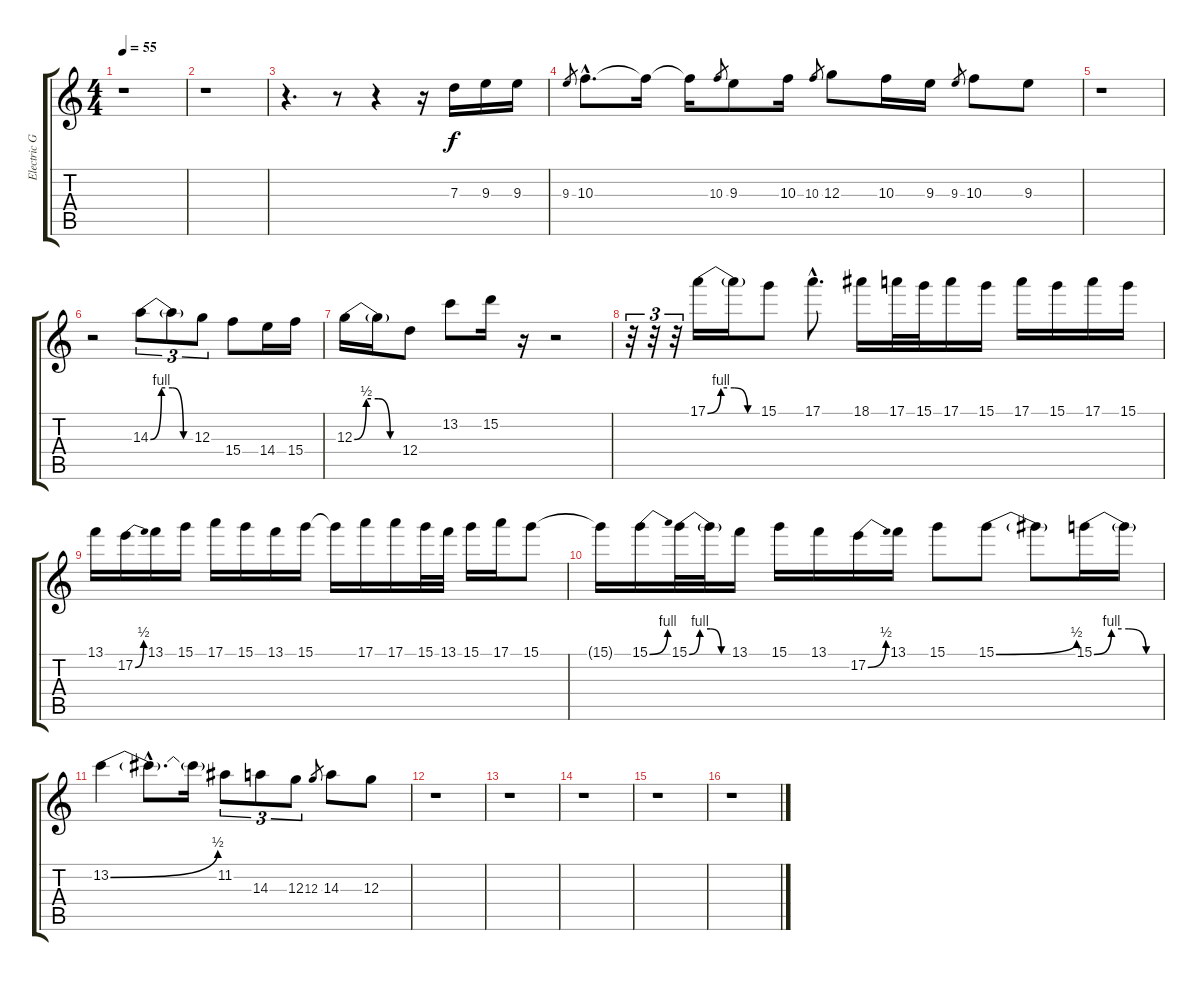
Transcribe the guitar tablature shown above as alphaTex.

\track ("Electric Guitar" "Electric G") {instrument distortionguitar}
\staff {score tabs}
\tuning (E4 B3 G3 D3 A2 E2) {hide}
\ts (4 4)
\tempo 55
\clef g2
\ks c
r.1{dy f} |
r.1 |
r.4{d} r.8 r.4 r.16 7.3.16 9.3.16 9.3.16 |
9.3.8{gr} 10.3{hac}.8{d} 10.3{t}.16 10.3{t}.16 10.3.8{gr} 9.3.8 10.3.16 10.3.8{gr} 12.3.8 10.3.16 9.3.16 9.3.8{gr} 10.3.8 9.3.8 |
r.1 |
r.2 14.3{be (custom 0 0 15 4 30 4 45 0 60 0)}.8{tu (3 2)} 14.3{t}.8{tu (3 2)} 12.3.8{tu (3 2)} 15.4.8 14.4.16 15.4.16 |
12.3{be (custom 0 0 15 2 30 2 45 0 60 0)}.16 12.3{t}.16 12.4.8 13.2.8 15.2.16 r.16 r.2 |
r.32{tu (3 2)} r.32{tu (3 2)} r.32{tu (3 2)} 17.1{be (custom 0 0 15 4 30 4 45 0 60 0)}.16 17.1{t}.16 15.1.8 17.1{hac}.8{d} 18.1.16 17.1.32 15.1.32 17.1.16 15.1.16 17.1.16 15.1.16 17.1.16 15.1.16 |
13.1.16 17.2{be (bend 0 0 60 2)}.16 13.1.16 15.1.16 17.1.16 15.1.16 13.1.16 15.1.16 15.1{t}.16 17.1.16 17.1.16 15.1.32 13.1.32 15.1.16 17.1.16 15.1.8 |
15.1{t}.16 15.1{be (bend 0 0 60 4)}.16 15.1{be (custom 0 0 15 4 30 4 45 0 60 0)}.32 15.1{t}.32 13.1.16 15.1.16 13.1.16 17.2{be (bend 0 0 60 2)}.16 13.1.16 15.1.8 15.1{be (bend 0 0 60 2)}.8 15.1{t}.8 15.1{be (custom 0 0 15 4 30 4 45 0 60 0)}.16 15.1{t}.16 |
13.2{be (bend 0 0 60 2)}.4 13.2{hac t}.8{d} 13.2{t}.16 11.2.8{tu (3 2)} 14.3.8{tu (3 2)} 12.3.8{tu (3 2)} 12.3.8{gr} 14.3.8 12.3.8 |
r.1 |
r.1 |
r.1 |
r.1 |
r.1
